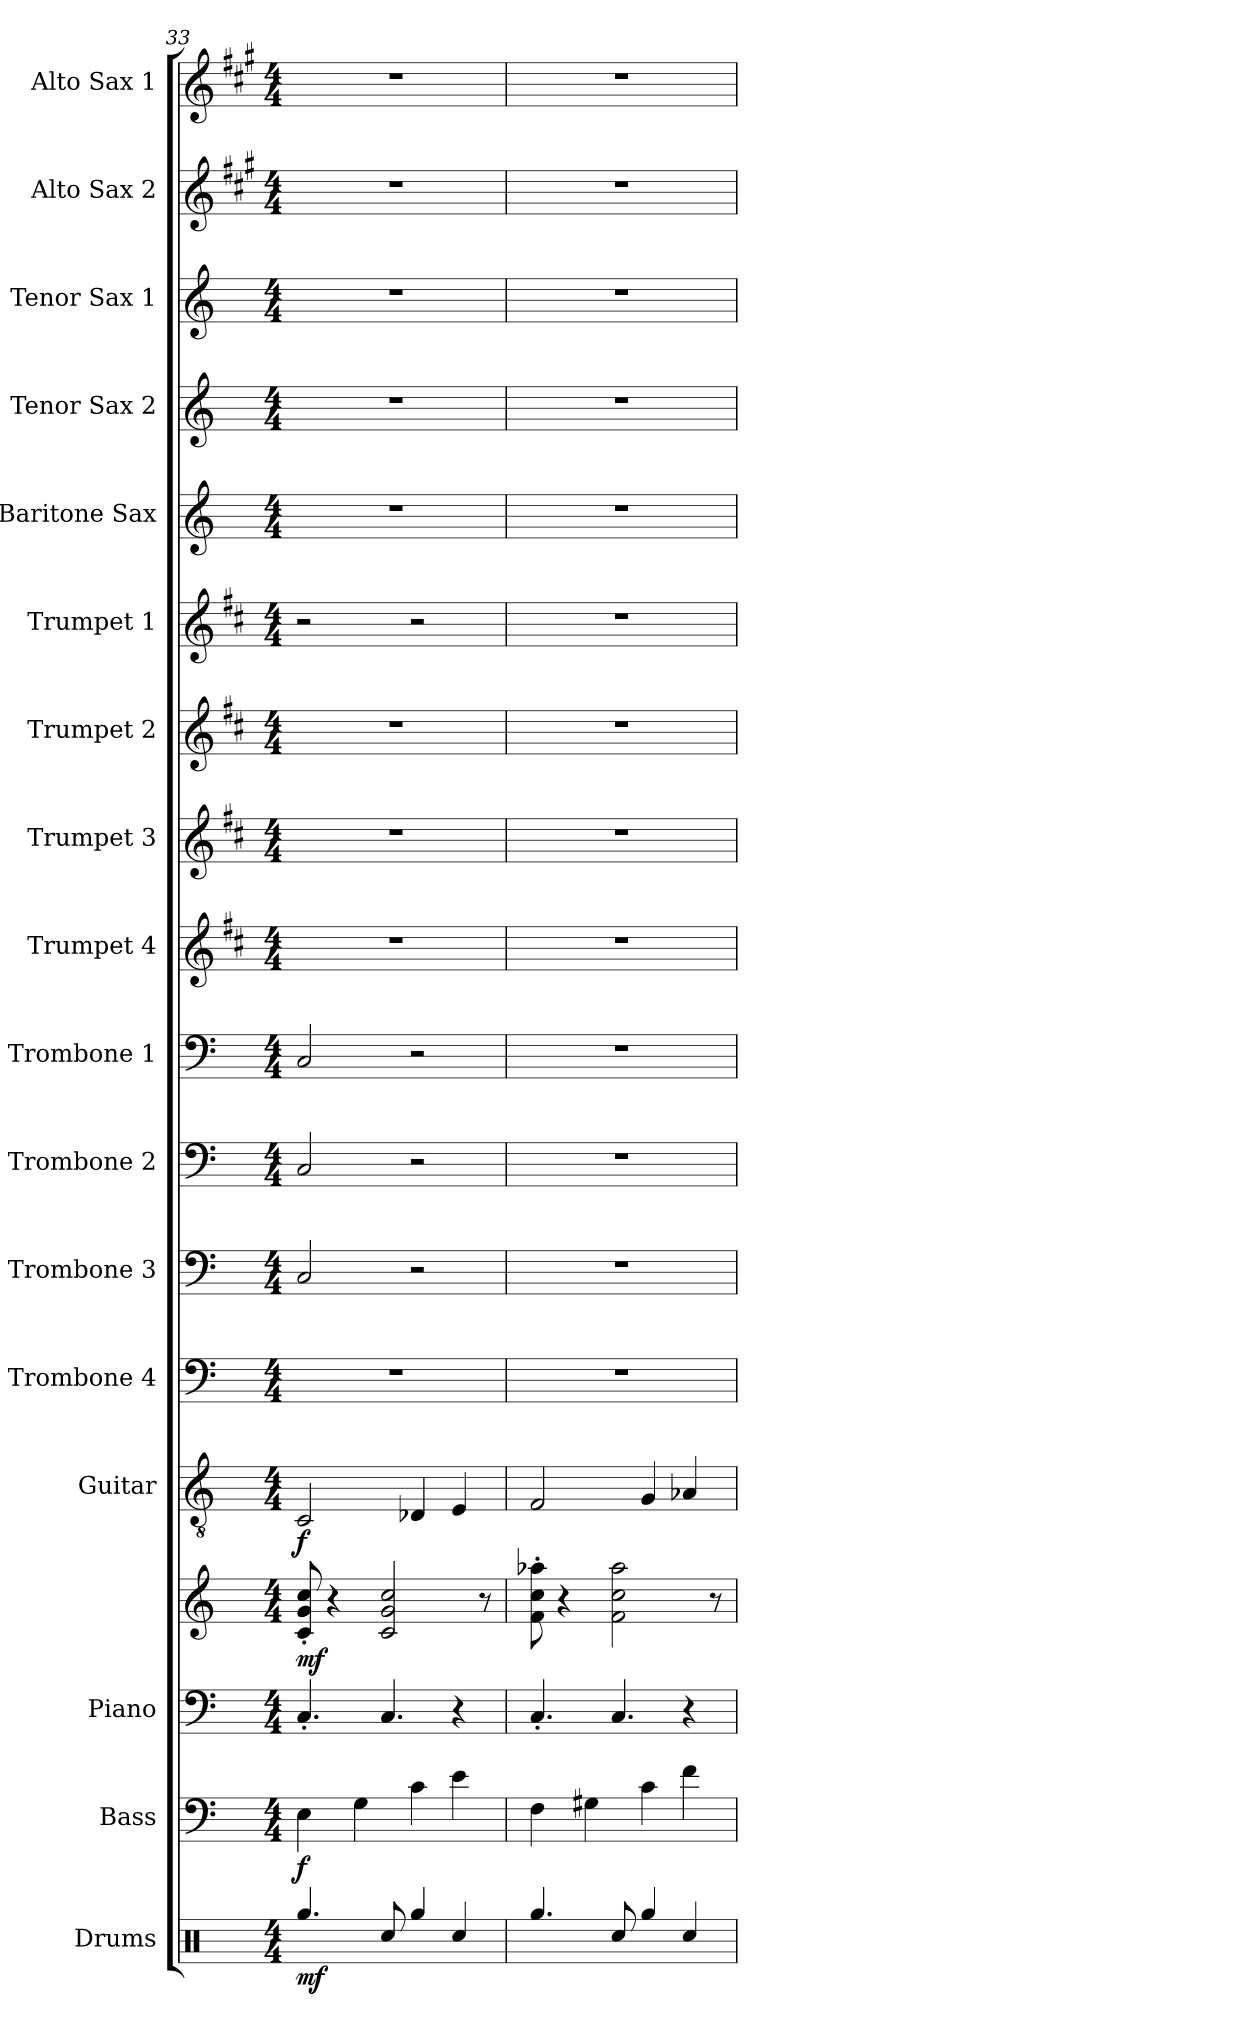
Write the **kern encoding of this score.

**kern	**dynam	**kern	**dynam	**kern	**kern	**dynam	**kern	**dynam	**kern	**kern	**kern	**kern	**kern	**kern	**kern	**kern	**kern	**kern	**kern	**kern	**kern
*part17	*part17	*part16	*part16	*part15	*part15	*part15	*part14	*part14	*part13	*part12	*part11	*part10	*part9	*part8	*part7	*part6	*part5	*part4	*part3	*part2	*part1
*staff18	*staff18	*staff17	*staff17	*staff16	*staff15	*staff15/16	*staff14	*staff14	*staff13	*staff12	*staff11	*staff10	*staff9	*staff8	*staff7	*staff6	*staff5	*staff4	*staff3	*staff2	*staff1
*I"Drums	*	*I"Bass	*	*I"Piano	*	*	*I"Guitar	*	*I"Trombone 4	*I"Trombone 3	*I"Trombone 2	*I"Trombone 1	*I"Trumpet 4	*I"Trumpet 3	*I"Trumpet 2	*I"Trumpet 1	*I"Baritone Sax	*I"Tenor Sax 2	*I"Tenor Sax 1	*I"Alto Sax 2	*I"Alto Sax 1
*I'Drums	*	*I'Bass	*	*I'Piano	*	*	*I'Gtr.	*	*I'Tbn. 4	*I'Tbn. 3	*I'Tbn. 2	*I'Tbn. 1	*I'Tpt. 4	*I'Tpt. 3	*I'Tpt. 2	*I'Tpt. 1	*I'Bari	*I'Tenor 2	*I'Tenor 1	*I'Alto 2	*I'Alto 1
*clefX	*	*clefF4	*	*clefF4	*clefG2	*	*clefGv2	*	*clefF4	*clefF4	*clefF4	*clefF4	*clefG2	*clefG2	*clefG2	*clefG2	*clefG2	*clefG2	*clefG2	*clefG2	*clefG2
*	*	*ITrd7c12	*	*	*	*	*	*	*	*	*	*	*ITrd1c2	*ITrd1c2	*ITrd1c2	*ITrd1c2	*ITrd12c21	*ITrd8c14	*ITrd8c14	*ITrd5c9	*ITrd5c9
*k[]	*	*k[]	*	*k[]	*k[]	*	*k[]	*	*k[]	*k[]	*k[]	*k[]	*k[]	*k[]	*k[]	*k[]	*k[]	*k[]	*k[]	*k[]	*k[]
*M4/4	*	*M4/4	*	*M4/4	*M4/4	*	*M4/4	*	*M4/4	*M4/4	*M4/4	*M4/4	*M4/4	*M4/4	*M4/4	*M4/4	*M4/4	*M4/4	*M4/4	*M4/4	*M4/4
=33	=33	=33	=33	=33	=33	=33	=33	=33	=33	=33	=33	=33	=33	=33	=33	=33	=33	=33	=33	=33	=33
!	!LO:DY:b	!	!LO:DY:b	!	!	!LO:DY:b	!	!LO:DY:b	!	!	!	!	!	!	!	!	!	!	!	!	!
4.Rgg/	mf	4EE\	f	4.C'/	8c/' 8g/' 8cc/'	mf	2C/	f	1r	2C/	2C/	2C/	1r	1r	1r	2r	1r	1r	1r	1r	1r
.	.	.	.	.	4r	.	.	.	.	.	.	.	.	.	.	.	.	.	.	.	.
.	.	4GG\	.	.	.	.	.	.	.	.	.	.	.	.	.	.	.	.	.	.	.
8Rcc/	.	.	.	4.C/	2c/ 2g/ 2cc/	.	.	.	.	.	.	.	.	.	.	.	.	.	.	.	.
4Rgg/	.	4C\	.	.	.	.	4D-X/	.	.	2r	2r	2r	.	.	.	2r	.	.	.	.	.
4Rcc/	.	4E\	.	4r	.	.	4E/	.	.	.	.	.	.	.	.	.	.	.	.	.	.
.	.	.	.	.	8r	.	.	.	.	.	.	.	.	.	.	.	.	.	.	.	.
=34	=34	=34	=34	=34	=34	=34	=34	=34	=34	=34	=34	=34	=34	=34	=34	=34	=34	=34	=34	=34	=34
4.Rgg/	.	4FF\	.	4.C'/	8f\' 8cc\' 8aa-X\'	.	2F/	.	1r	1r	1r	1r	1r	1r	1r	1r	1r	1r	1r	1r	1r
.	.	.	.	.	4r	.	.	.	.	.	.	.	.	.	.	.	.	.	.	.	.
.	.	4GG#X\	.	.	.	.	.	.	.	.	.	.	.	.	.	.	.	.	.	.	.
8Rcc/	.	.	.	4.C/	2f\ 2cc\ 2aa-\	.	.	.	.	.	.	.	.	.	.	.	.	.	.	.	.
4Rgg/	.	4C\	.	.	.	.	4G/	.	.	.	.	.	.	.	.	.	.	.	.	.	.
4Rcc/	.	4F\	.	4r	.	.	4A-X/	.	.	.	.	.	.	.	.	.	.	.	.	.	.
.	.	.	.	.	8r	.	.	.	.	.	.	.	.	.	.	.	.	.	.	.	.
=	=	=	=	=	=	=	=	=	=	=	=	=	=	=	=	=	=	=	=	=	=
*-	*-	*-	*-	*-	*-	*-	*-	*-	*-	*-	*-	*-	*-	*-	*-	*-	*-	*-	*-	*-	*-
